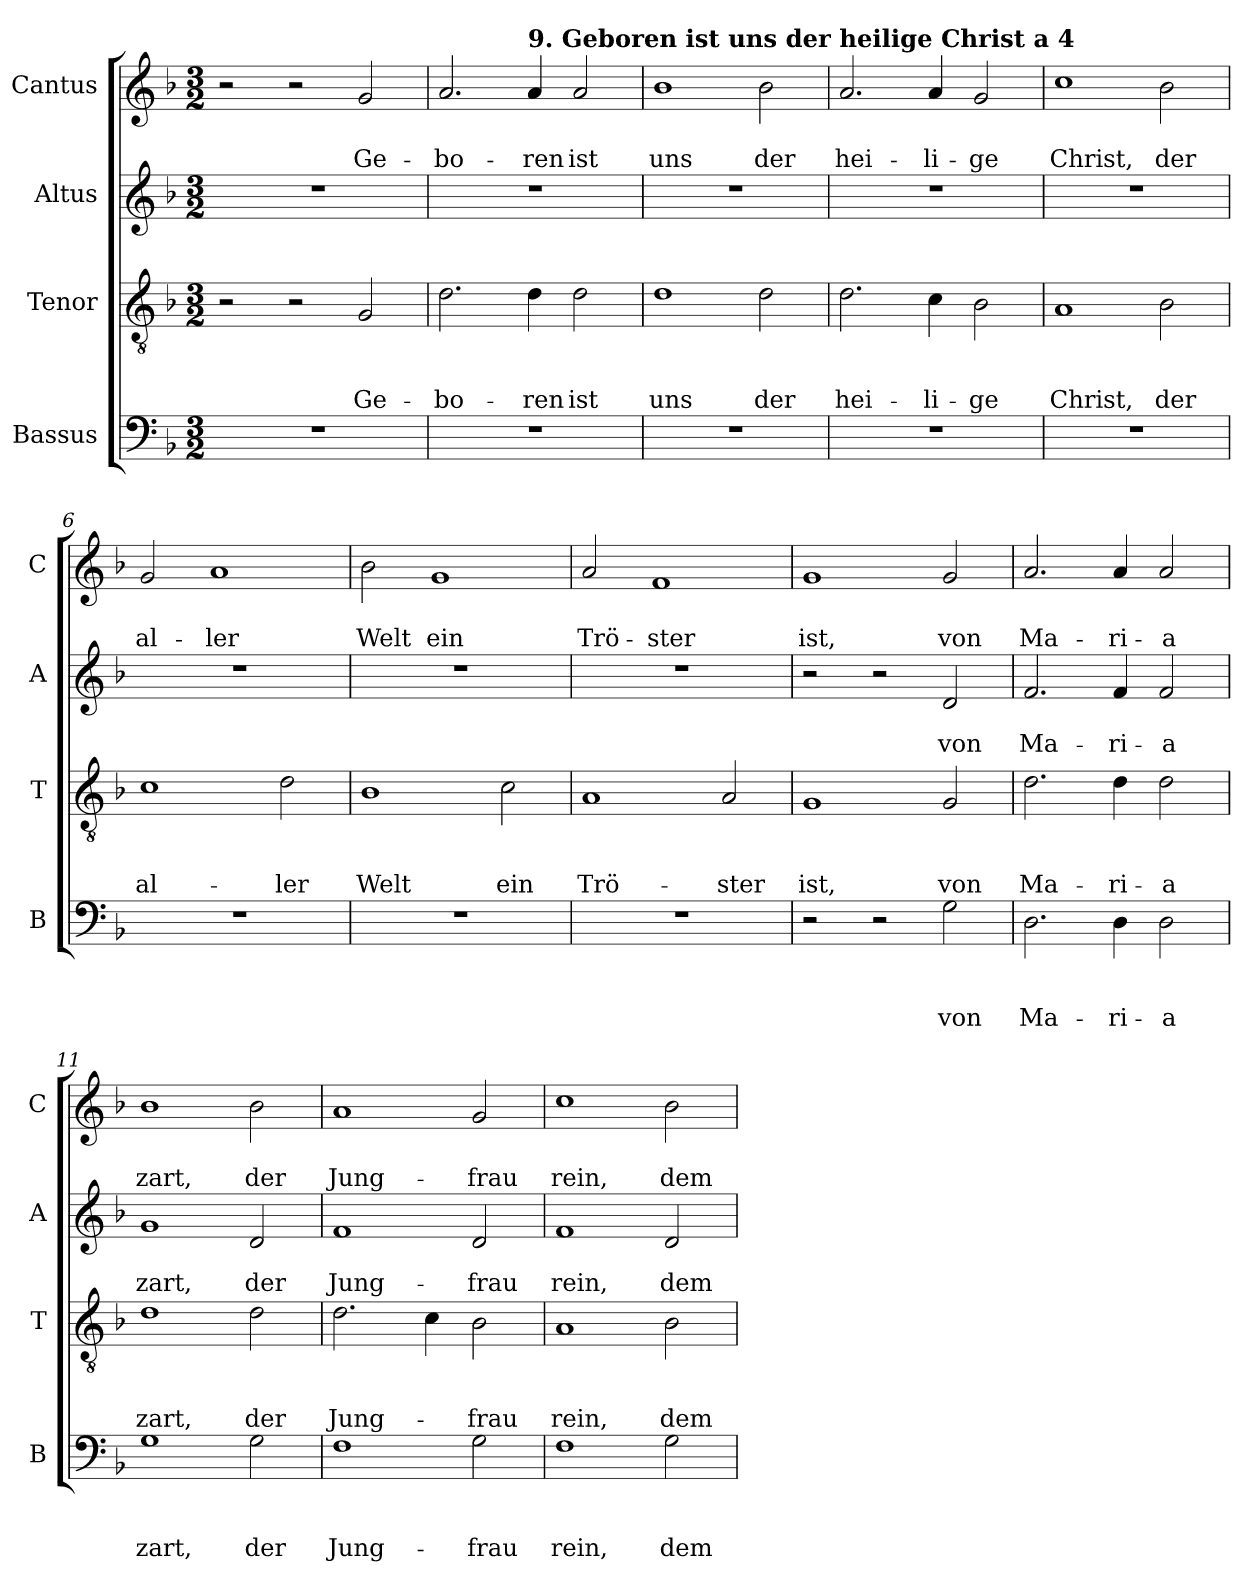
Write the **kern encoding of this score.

**kern	**text	**text	**text	**kern	**text	**text	**text	**kern	**text	**text	**kern	**text	**text
*part4	*part4	*part4	*part4	*part3	*part3	*part3	*part3	*part2	*part2	*part2	*part1	*part1	*part1
*staff4	*staff4	*staff4	*staff4	*staff3	*staff3	*staff3	*staff3	*staff2	*staff2	*staff2	*staff1	*staff1	*staff1
*I"Bassus	*	*	*	*I"Tenor	*	*	*	*I"Altus	*	*	*I"Cantus	*	*
*I'B	*	*	*	*I'T	*	*	*	*I'A	*	*	*I'C	*	*
*clefF4	*	*	*	*clefGv2	*	*	*	*clefG2	*	*	*clefG2	*	*
*k[b-]	*	*	*	*k[b-]	*	*	*	*k[b-]	*	*	*k[b-]	*	*
*F:	*	*	*	*F:	*	*	*	*F:	*	*	*F:	*	*
*M3/2	*	*	*	*M3/2	*	*	*	*M3/2	*	*	*M3/2	*	*
=1	=1	=1	=1	=1	=1	=1	=1	=1	=1	=1	=1	=1	=1
1.r	.	.	.	2r	.	.	.	1.r	.	.	2r	.	.
.	.	.	.	2r	.	.	.	.	.	.	2r	.	.
!	!	!	!	!	!	!	!LO:LY:b	!	!	!	!	!	!LO:LY:b
.	.	.	.	2G/	.	.	Ge-	.	.	.	2g/	.	Ge-
=2	=2	=2	=2	=2	=2	=2	=2	=2	=2	=2	=2	=2	=2
!	!	!	!	!	!	!	!LO:LY:b	!	!	!	!	!	!LO:LY:b
1.r	.	.	.	2.d\	.	.	-bo-	1.r	.	.	2.a/	.	-bo-
!	!	!	!	!	!	!	!	!	!	!	!LO:TX:a:B:t=9. Geboren ist uns der heilige Christ a 4	!	!
!	!	!	!	!	!	!	!LO:LY:b	!	!	!	!	!	!LO:LY:b
.	.	.	.	4d\	.	.	-ren	.	.	.	4a/	.	-ren
!	!	!	!	!	!	!	!LO:LY:b	!	!	!	!	!	!LO:LY:b
.	.	.	.	2d\	.	.	ist	.	.	.	2a/	.	ist
=3	=3	=3	=3	=3	=3	=3	=3	=3	=3	=3	=3	=3	=3
!	!	!	!	!	!	!	!LO:LY:b	!	!	!	!	!	!LO:LY:b
1.r	.	.	.	1d	.	.	uns	1.r	.	.	1b-	.	uns
!	!	!	!	!	!	!	!LO:LY:b	!	!	!	!	!	!LO:LY:b
.	.	.	.	2d\	.	.	der	.	.	.	2b-\	.	der
=4	=4	=4	=4	=4	=4	=4	=4	=4	=4	=4	=4	=4	=4
!	!	!	!	!	!	!	!LO:LY:b	!	!	!	!	!	!LO:LY:b
1.r	.	.	.	2.d\	.	.	hei-	1.r	.	.	2.a/	.	hei-
!	!	!	!	!	!	!	!LO:LY:b	!	!	!	!	!	!LO:LY:b
.	.	.	.	4c\	.	.	-li-	.	.	.	4a/	.	-li-
!	!	!	!	!	!	!	!LO:LY:b	!	!	!	!	!	!LO:LY:b
.	.	.	.	2B-\	.	.	-ge	.	.	.	2g/	.	-ge
=5	=5	=5	=5	=5	=5	=5	=5	=5	=5	=5	=5	=5	=5
!	!	!	!	!	!	!	!LO:LY:b	!	!	!	!	!	!LO:LY:b
1.r	.	.	.	1A	.	.	Christ,	1.r	.	.	1cc	.	Christ,
!	!	!	!	!	!	!	!LO:LY:b	!	!	!	!	!	!LO:LY:b
.	.	.	.	2B-\	.	.	der	.	.	.	2b-\	.	der
=6	=6	=6	=6	=6	=6	=6	=6	=6	=6	=6	=6	=6	=6
!	!	!	!	!	!	!	!LO:LY:b	!	!	!	!	!	!LO:LY:b
1.r	.	.	.	1c	.	.	al-	1.r	.	.	2g/	.	al-
!	!	!	!	!	!	!	!	!	!	!	!	!	!LO:LY:b
.	.	.	.	.	.	.	.	.	.	.	1a	.	-ler
!	!	!	!	!	!	!	!LO:LY:b	!	!	!	!	!	!
.	.	.	.	2d\	.	.	-ler	.	.	.	.	.	.
=7	=7	=7	=7	=7	=7	=7	=7	=7	=7	=7	=7	=7	=7
!	!	!	!	!	!	!	!LO:LY:b	!	!	!	!	!	!LO:LY:b
1.r	.	.	.	1B-	.	.	Welt	1.r	.	.	2b-\	.	Welt
!	!	!	!	!	!	!	!	!	!	!	!	!	!LO:LY:b
.	.	.	.	.	.	.	.	.	.	.	1g	.	ein
!	!	!	!	!	!	!	!LO:LY:b	!	!	!	!	!	!
.	.	.	.	2c\	.	.	ein	.	.	.	.	.	.
=8	=8	=8	=8	=8	=8	=8	=8	=8	=8	=8	=8	=8	=8
!	!	!	!	!	!	!	!LO:LY:b	!	!	!	!	!	!LO:LY:b
1.r	.	.	.	1A	.	.	Trö-	1.r	.	.	2a/	.	Trö-
!	!	!	!	!	!	!	!	!	!	!	!	!	!LO:LY:b
.	.	.	.	.	.	.	.	.	.	.	1f	.	-ster
!	!	!	!	!	!	!	!LO:LY:b	!	!	!	!	!	!
.	.	.	.	2A/	.	.	-ster	.	.	.	.	.	.
=9	=9	=9	=9	=9	=9	=9	=9	=9	=9	=9	=9	=9	=9
!	!	!	!	!	!	!	!LO:LY:b	!	!	!	!	!	!LO:LY:b
2r	.	.	.	1G	.	.	ist,	2r	.	.	1g	.	ist,
2r	.	.	.	.	.	.	.	2r	.	.	.	.	.
!	!	!	!LO:LY:b	!	!	!	!LO:LY:b	!	!	!LO:LY:b	!	!	!LO:LY:b
2G\	.	.	von	2G/	.	.	von	2d/	.	von	2g/	.	von
!!LO:LB:g=z
=10	=10	=10	=10	=10	=10	=10	=10	=10	=10	=10	=10	=10	=10
!	!	!	!LO:LY:b	!	!	!	!LO:LY:b	!	!	!LO:LY:b	!	!	!LO:LY:b
2.D\	.	.	Ma-	2.d\	.	.	Ma-	2.f/	.	Ma-	2.a/	.	Ma-
!	!	!	!LO:LY:b	!	!	!	!LO:LY:b	!	!	!LO:LY:b	!	!	!LO:LY:b
4D\	.	.	-ri-	4d\	.	.	-ri-	4f/	.	-ri-	4a/	.	-ri-
!	!	!	!LO:LY:b	!	!	!	!LO:LY:b	!	!	!LO:LY:b	!	!	!LO:LY:b
2D\	.	.	-a	2d\	.	.	-a	2f/	.	-a	2a/	.	-a
=11	=11	=11	=11	=11	=11	=11	=11	=11	=11	=11	=11	=11	=11
!	!	!	!LO:LY:b	!	!	!	!LO:LY:b	!	!	!LO:LY:b	!	!	!LO:LY:b
1G	.	.	zart,	1d	.	.	zart,	1g	.	zart,	1b-	.	zart,
!	!	!	!LO:LY:b	!	!	!	!LO:LY:b	!	!	!LO:LY:b	!	!	!LO:LY:b
2G\	.	.	der	2d\	.	.	der	2d/	.	der	2b-\	.	der
=12	=12	=12	=12	=12	=12	=12	=12	=12	=12	=12	=12	=12	=12
!	!	!	!LO:LY:b	!	!	!	!LO:LY:b	!	!	!LO:LY:b	!	!	!LO:LY:b
1F	.	.	Jung-	2.d\	.	.	Jung-	1f	.	Jung-	1a	.	Jung-
.	.	.	.	4c\	.	.	.	.	.	.	.	.	.
!	!	!	!LO:LY:b	!	!	!	!LO:LY:b	!	!	!LO:LY:b	!	!	!LO:LY:b
2G\	.	.	-frau	2B-\	.	.	-frau	2d/	.	-frau	2g/	.	-frau
=13	=13	=13	=13	=13	=13	=13	=13	=13	=13	=13	=13	=13	=13
!	!	!	!LO:LY:b	!	!	!	!LO:LY:b	!	!	!LO:LY:b	!	!	!LO:LY:b
1F	.	.	rein,	1A	.	.	rein,	1f	.	rein,	1cc	.	rein,
!	!	!	!LO:LY:b	!	!	!	!LO:LY:b	!	!	!LO:LY:b	!	!	!LO:LY:b
2G\	.	.	dem	2B-\	.	.	dem	2d/	.	dem	2b-\	.	dem
=	=	=	=	=	=	=	=	=	=	=	=	=	=
*-	*-	*-	*-	*-	*-	*-	*-	*-	*-	*-	*-	*-	*-
